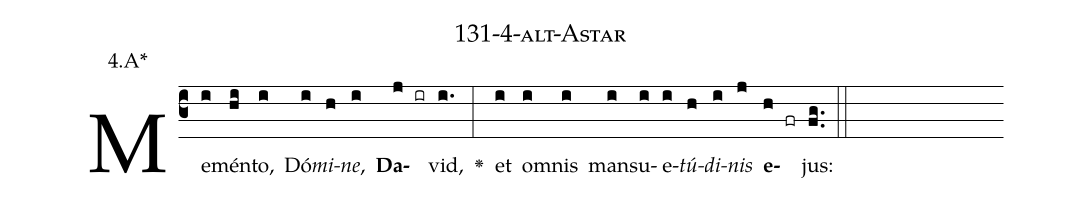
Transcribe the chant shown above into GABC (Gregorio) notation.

name: 131-4-alt-Astar;
annotation: 4.A*;
%%
(c3)Me(i)mén(hi)to,(i) Dó(i)<i>mi</i>(h)<i>ne</i>,(i) <b>Da</b>(j ir)vid,(i.) <v>\greheightstar</v>(:) et(i) om(i)nis(i) man(i)su(i)e(i)<i>tú</i>(h)<i>di</i>(i)<i>nis</i>(j) <b>e</b>(h fr)jus:(fg..) (::)


%E(i) u(h) o(i) u(j) a(h) e.(fg..) (::)
